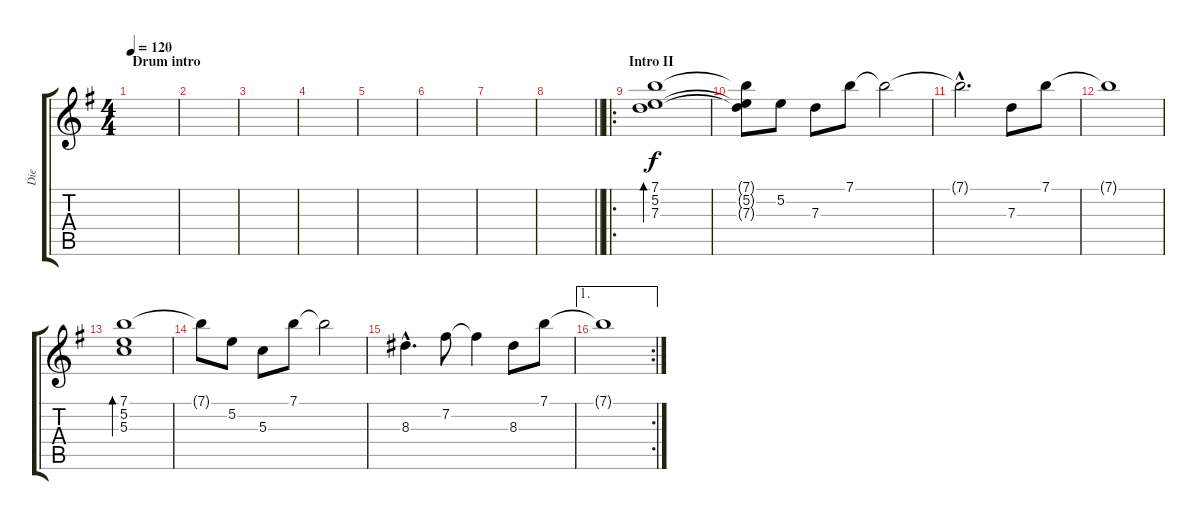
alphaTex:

\track ("Die" "Die") {instrument electricguitarclean}
\staff {score tabs}
\tuning (E4 B3 G3 D3 A2 E2) {hide}
\ts (4 4)
\section ("" "Drum intro")
\tempo 120
\clef g2
\ks g
|
|
|
|
|
|
|
\barLineRight lightlight
|
\ro
\section ("" "Intro II")
(7.1 5.2 7.3).1{bd 120} |
(7.1{t} 5.2{t} 7.3{t}).8 5.2.8 7.3.8 7.1.8 7.1{t}.2 |
7.1{hac t}.2{d} 7.3.8 7.1.8 |
7.1{t}.1 |
(7.1 5.2 5.3).1{bd 480} |
7.1{t}.8 5.2.8 5.3.8 7.1.8 7.1{t}.2 |
8.3{hac}.4{d} 7.2.8 7.2{t}.4 8.3.8 7.1.8 |
\ae 1
\rc 2
7.1{t}.1
